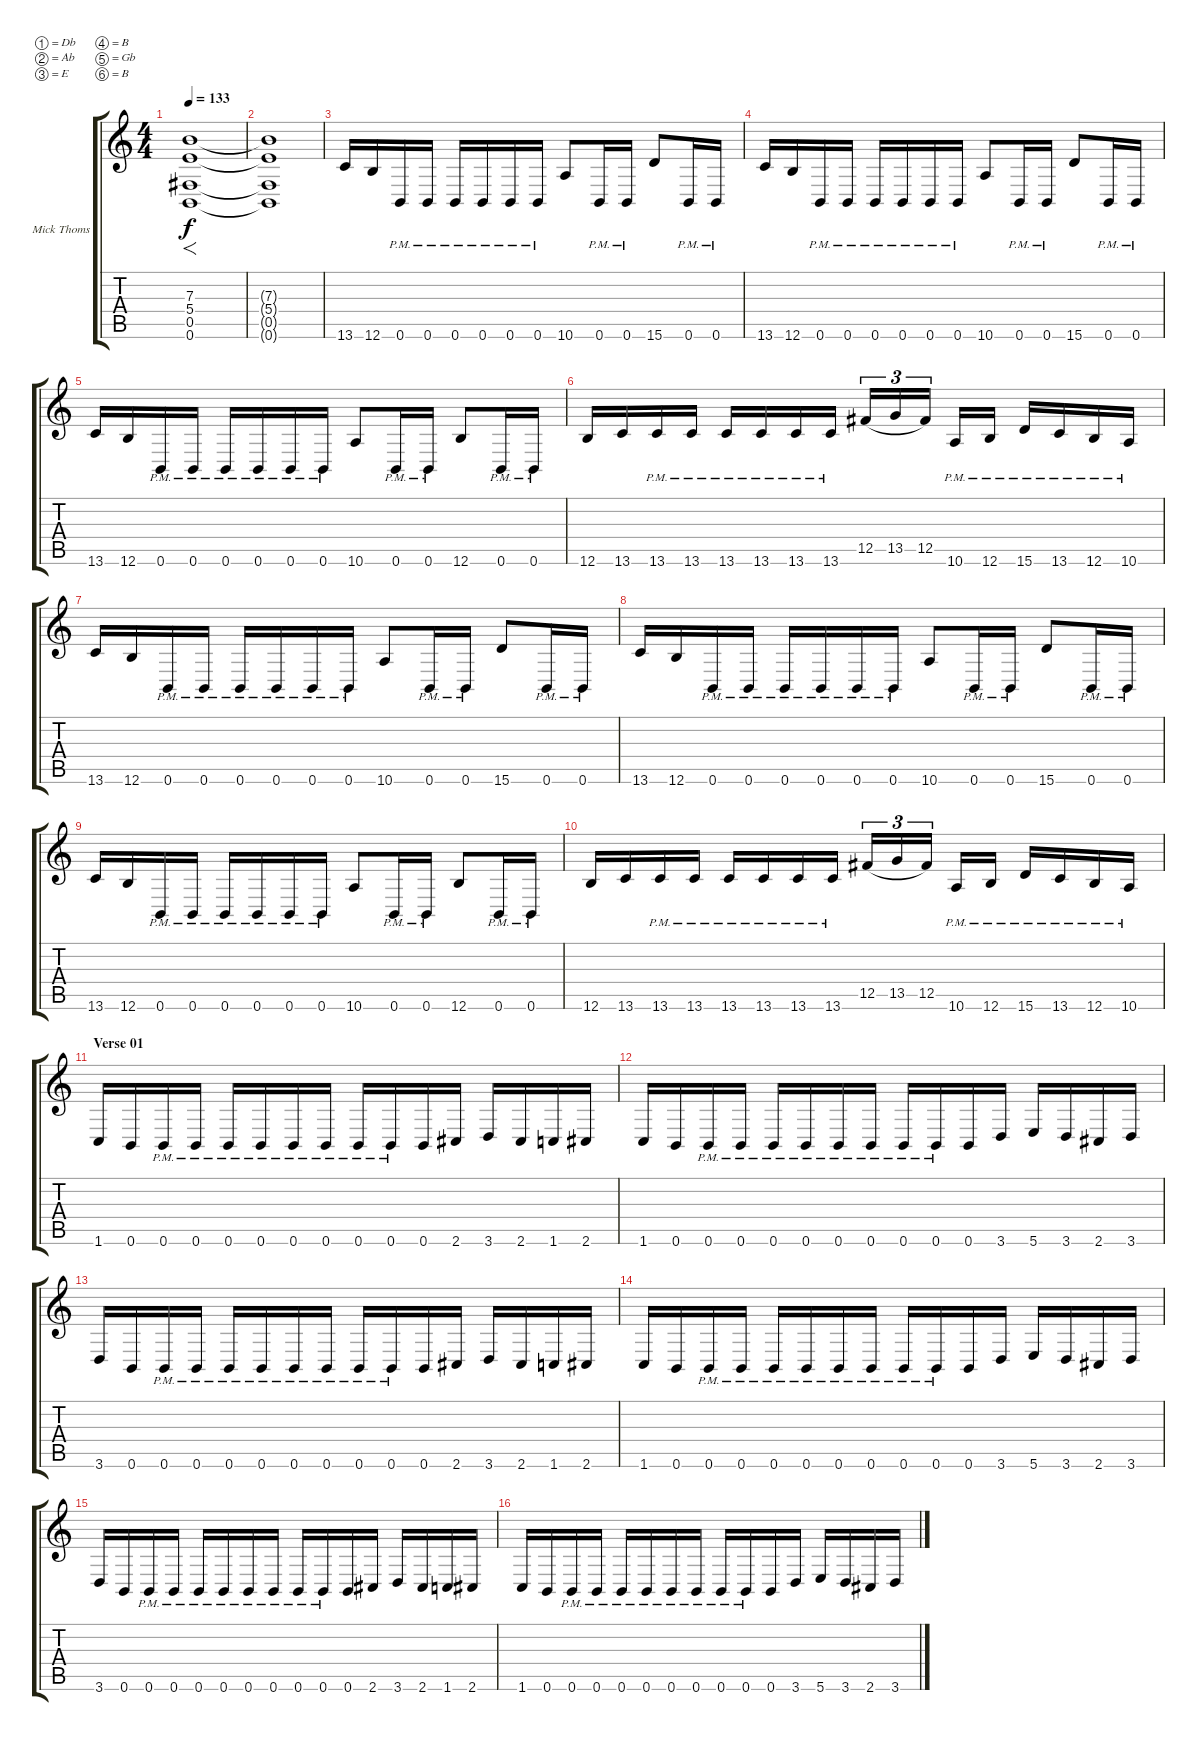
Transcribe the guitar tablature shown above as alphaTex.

\bracketExtendMode groupsimilarinstruments
\firstSystemTrackNameOrientation horizontal
\otherSystemsTrackNameOrientation horizontal
\track ("Mick Thomson" "Mick Thoms") {instrument overdrivenguitar}
\staff {score tabs}
\tuning (Db4 Ab3 E3 B2 Gb2 B1)
\ts (4 4)
\beaming (8 2 2 2 2)
\tempo 133
\clef g2
\ks c
(7.3 5.4 0.5 0.6).1{f dy f instrument overdrivenguitar} |
(7.3{t} 5.4{t} 0.5{t} 0.6{t}).1 |
13.6.16 12.6.16 0.6{pm}.16 0.6{pm}.16 0.6{pm}.16 0.6{pm}.16 0.6{pm}.16 0.6{pm}.16 10.6.8 0.6{pm}.16 0.6{pm}.16 15.6.8 0.6{pm}.16 0.6{pm}.16 |
13.6.16 12.6.16 0.6{pm}.16 0.6{pm}.16 0.6{pm}.16 0.6{pm}.16 0.6{pm}.16 0.6{pm}.16 10.6.8 0.6{pm}.16 0.6{pm}.16 15.6.8 0.6{pm}.16 0.6{pm}.16 |
13.6.16 12.6.16 0.6{pm}.16 0.6{pm}.16 0.6{pm}.16 0.6{pm}.16 0.6{pm}.16 0.6{pm}.16 10.6.8 0.6{pm}.16 0.6{pm}.16 12.6.8 0.6{pm}.16 0.6{pm}.16 |
12.6.16 13.6.16 13.6{pm}.16 13.6{pm}.16 13.6{pm}.16 13.6{pm}.16 13.6{pm}.16 13.6{pm}.16 12.5.16{tu (3 2) legatoorigin} 13.5.16{tu (3 2) legatoorigin} 12.5.16{tu (3 2)} 10.6{pm}.16 12.6{pm}.16 15.6{pm}.16 13.6{pm}.16 12.6{pm}.16 10.6{pm}.16 |
13.6.16 12.6.16 0.6{pm}.16 0.6{pm}.16 0.6{pm}.16 0.6{pm}.16 0.6{pm}.16 0.6{pm}.16 10.6.8 0.6{pm}.16 0.6{pm}.16 15.6.8 0.6{pm}.16 0.6{pm}.16 |
13.6.16 12.6.16 0.6{pm}.16 0.6{pm}.16 0.6{pm}.16 0.6{pm}.16 0.6{pm}.16 0.6{pm}.16 10.6.8 0.6{pm}.16 0.6{pm}.16 15.6.8 0.6{pm}.16 0.6{pm}.16 |
13.6.16 12.6.16 0.6{pm}.16 0.6{pm}.16 0.6{pm}.16 0.6{pm}.16 0.6{pm}.16 0.6{pm}.16 10.6.8 0.6{pm}.16 0.6{pm}.16 12.6.8 0.6{pm}.16 0.6{pm}.16 |
12.6.16 13.6.16 13.6{pm}.16 13.6{pm}.16 13.6{pm}.16 13.6{pm}.16 13.6{pm}.16 13.6{pm}.16 12.5.16{tu (3 2) legatoorigin} 13.5.16{tu (3 2) legatoorigin} 12.5.16{tu (3 2)} 10.6{pm}.16 12.6{pm}.16 15.6{pm}.16 13.6{pm}.16 12.6{pm}.16 10.6{pm}.16 |
\section ("" "Verse 01")
1.6.16 0.6.16 0.6{pm}.16 0.6{pm}.16 0.6{pm}.16 0.6{pm}.16 0.6{pm}.16 0.6{pm}.16 0.6{pm}.16 0.6{pm}.16 0.6.16 2.6.16 3.6.16 2.6.16 1.6.16 2.6.16 |
1.6.16 0.6.16 0.6{pm}.16 0.6{pm}.16 0.6{pm}.16 0.6{pm}.16 0.6{pm}.16 0.6{pm}.16 0.6{pm}.16 0.6{pm}.16 0.6.16 3.6.16 5.6.16 3.6.16 2.6.16 3.6.16 |
3.6.16 0.6.16 0.6{pm}.16 0.6{pm}.16 0.6{pm}.16 0.6{pm}.16 0.6{pm}.16 0.6{pm}.16 0.6{pm}.16 0.6{pm}.16 0.6.16 2.6.16 3.6.16 2.6.16 1.6.16 2.6.16 |
1.6.16 0.6.16 0.6{pm}.16 0.6{pm}.16 0.6{pm}.16 0.6{pm}.16 0.6{pm}.16 0.6{pm}.16 0.6{pm}.16 0.6{pm}.16 0.6.16 3.6.16 5.6.16 3.6.16 2.6.16 3.6.16 |
3.6.16 0.6.16 0.6{pm}.16 0.6{pm}.16 0.6{pm}.16 0.6{pm}.16 0.6{pm}.16 0.6{pm}.16 0.6{pm}.16 0.6{pm}.16 0.6.16 2.6.16 3.6.16 2.6.16 1.6.16 2.6.16 |
1.6.16 0.6.16 0.6{pm}.16 0.6{pm}.16 0.6{pm}.16 0.6{pm}.16 0.6{pm}.16 0.6{pm}.16 0.6{pm}.16 0.6{pm}.16 0.6.16 3.6.16 5.6.16 3.6.16 2.6.16 3.6.16
